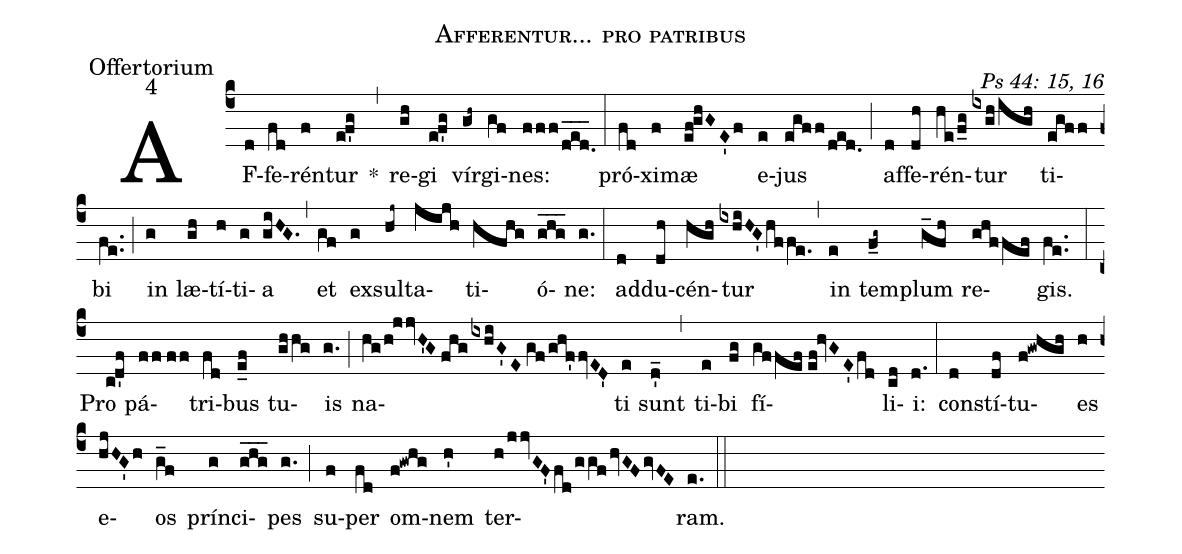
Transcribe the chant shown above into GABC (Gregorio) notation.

name: Afferentur... pro patribus;
office-part: Offertorium;
mode: 4;
commentary: Ps 44: 15, 16;
%%
(c4) AF(d)fe(fd)rén(f)tur(ef'g) *(,) re(gh)gi(ef'g) vír(gh~)gi(gf)nes:(fff/d_e_d._) (:)
pró(fd)xi(f)mæ(ef!ghGE'f) e(e)jus(egff/ded.) (;) af(d)fe(dh)rén(he/f_g)tur(ixgh/igh) ti(egff)bi(fe..) (;) in(g) læ(gh)tí(h)ti(g)a(giHG.) (,) et(gf) ex(g)sul(hj~)ta(jijh)ti(hfhg)ó(ghg___)ne:(g.) (:)
ad(d)du(dh)cén(hgh)tur(ixhiHG'hffe.) (,) in(e) tem(f_g~)plum(g_fh) re(ghffef)gis.(fe..) (:)
Pro(cd'f) pá(ff//ff)tri(fd)bus(e_f) tu(gh/hg)is(g.) (;) na(hg/h!jjvH'G//fhgixhiG'E//gf/ghf'fvED')ti(e) sunt(d'_) (,) ti(e)bi(fg) fí(gffef//ef!hvGE'fd)li(cd)i:(d.) (:)
con(d)stí(df)tu(f!gwhgh)es(h) e(hjHG'h)os(g_f) prín(g)ci(ghg___)pes(g.) (;) su(f)per(fd) om(f!gwhg)nem(h') ter(h/jjvGF'fd/ggfhvGFgvFE)ram.(e.) (::)
